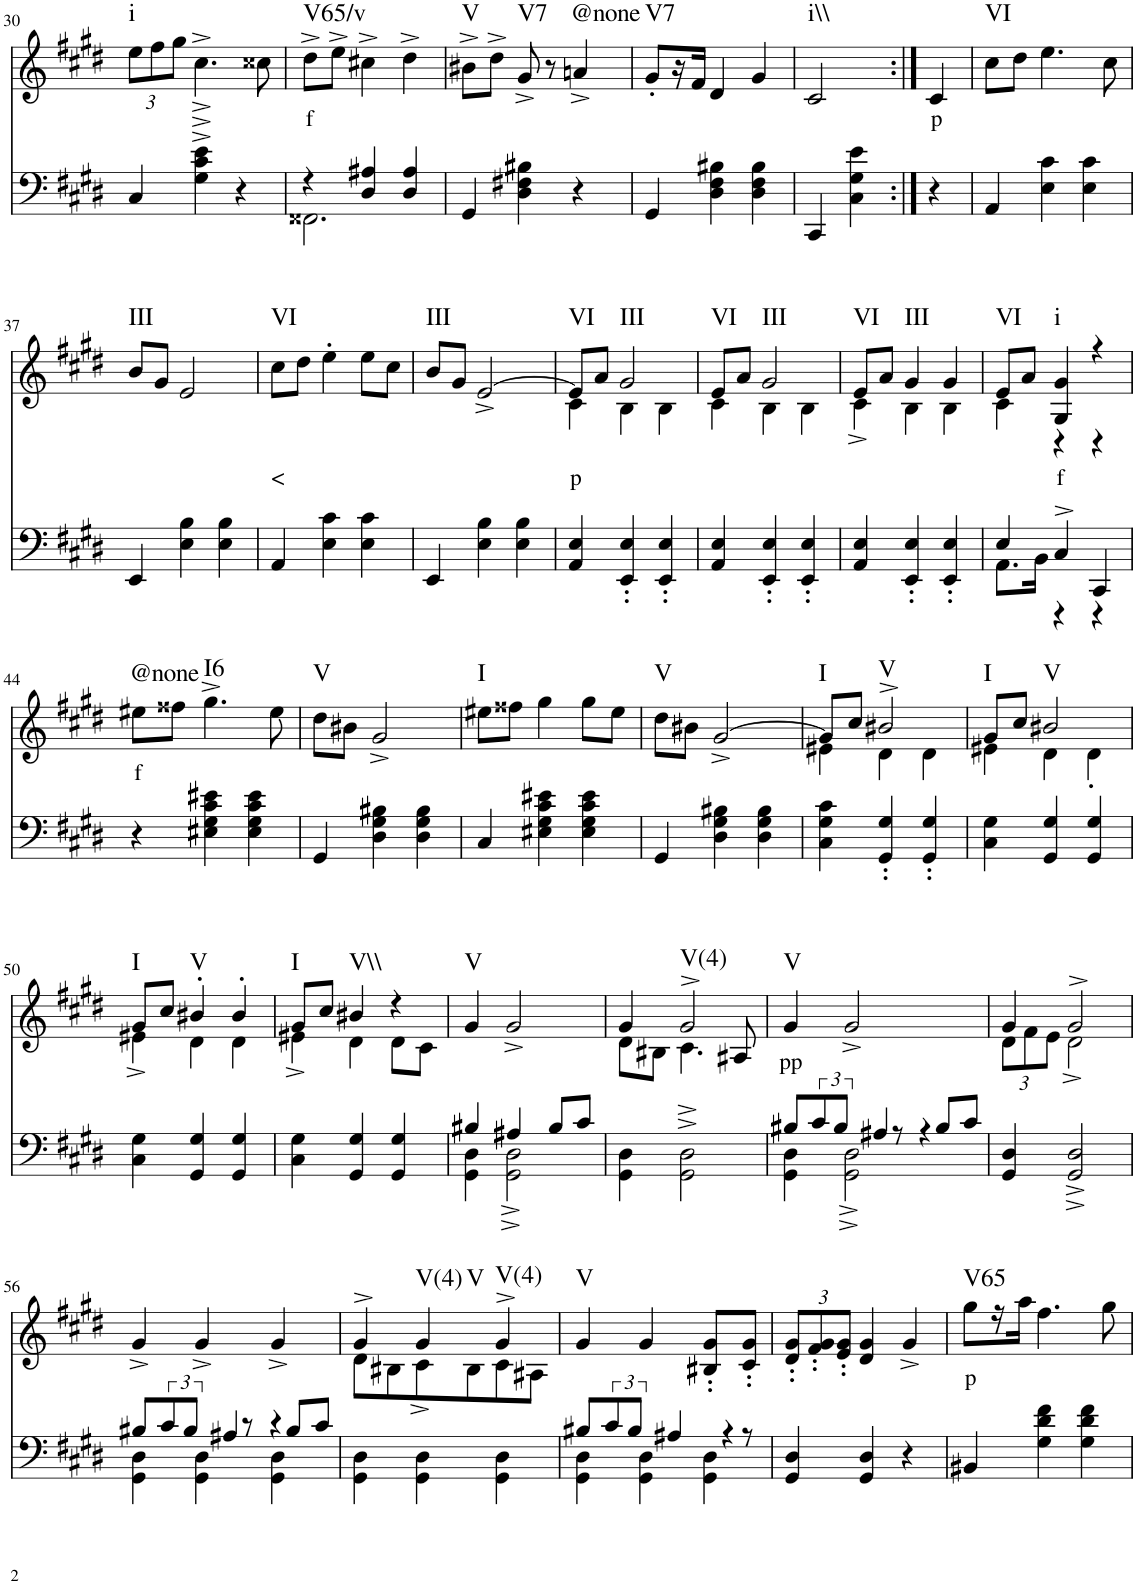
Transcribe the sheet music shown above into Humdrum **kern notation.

**kern	**kern	**text	**harte
*part2	*part1	*part1	*part1
*staff2	*staff1	*staff1	*
*I"piano	*I"piano	*	*
*I'Pno	*I'Pno	*	*
!!LO:PB:g=z
*clefF4	*clefG2	*	*
*k[f#c#g#d#]	*k[f#c#g#d#]	*	*
*c#:	*c#:	*	*
*M3/4	*M3/4	*	*
*	*Xbrackettup	*	*
=30	=30	=30	=30
!	!	!	!LO:H:kt=i
4C#/	12ee\L	.	N
.	12ff#\	.	.
.	12gg#\J	.	.
4G#\^ 4c#\^ 4e\^	4.cc#^\	.	.
4r	.	.	.
.	8cc##X\	.	.
=31	=31	=31	=31
*^	*	*	*
!	!	!	!LO:LY:b	!LO:H:kt=V65/v
4r	2.FF##X\	8dd#^\L	f	N
.	.	8ee^\J	.	.
4D#/ 4A#X/	.	4cc#X^\	.	.
4D#/ 4A#/	.	4dd#^\	.	.
*v	*v	*	*	*
=32	=32	=32	=32
!	!	!	!LO:H:kt=V
4GG#/	8b#X^\L	.	N
.	8dd#^\J	.	.
!	!	!	!LO:H:kt=V7
4D#\ 4F#X\ 4B#X\	8g#^/	.	N
.	8r	.	.
!	!	!	!LO:H:kt=@none
4r	4an^/	.	N
=33	=33	=33	=33
!	!	!	!LO:H:kt=V7
4GG#/	8g#'/L	.	N
.	16r	.	.
.	16f#/JJ	.	.
4D#\ 4F#\ 4B#X\	4d#/	.	.
4D#\ 4F#\ 4B#\	4g#/	.	.
=34	=34	=34	=34
!	!	!	!LO:H:kt=i\\
4CC#/	2c#/	.	N
4C#\ 4G#\ 4e\	.	.	.
=35:|!	=35:|!	=35:|!	=35:|!
!	!	!LO:LY:b	!
4r	4c#/	p	.
=36	=36	=36	=36
!	!	!	!LO:H:kt=VI
4AA/	8cc#\L	.	N
.	8dd#\J	.	.
4E\ 4c#\	4.ee\	.	.
4E\ 4c#\	.	.	.
.	8cc#\	.	.
!!LO:LB:g=z
=37	=37	=37	=37
!	!	!	!LO:H:kt=III
4EE/	8b/L	.	N
.	8g#/J	.	.
4E\ 4B\	2e/	.	.
4E\ 4B\	.	.	.
=38	=38	=38	=38
!	!	!LO:LY:b	!LO:H:kt=VI
4AA/	8cc#\L	<	N
.	8dd#\J	.	.
4E\ 4c#\	4ee'\	.	.
4E\ 4c#\	8ee\L	.	.
.	8cc#\J	.	.
=39	=39	=39	=39
!	!	!	!LO:H:kt=III
4EE/	8b/L	.	N
.	8g#/J	.	.
4E\ 4B\	[2e^/	.	.
4E\ 4B\	.	.	.
=40	=40	=40	=40
*	*^	*	*
!	!	!	!LO:LY:b	!LO:H:kt=VI
4AA/ 4E/	8e/L]	4c#\	p	N
.	8a/J	.	.	.
!	!	!	!	!LO:H:kt=III
4EE/' 4E/'	2g#/	4B\	.	N
4EE/' 4E/'	.	4B\	.	.
=41	=41	=41	=41	=41
!	!	!	!	!LO:H:kt=VI
4AA/ 4E/	8e/L	4c#\	.	N
.	8a/J	.	.	.
!	!	!	!	!LO:H:kt=III
4EE/' 4E/'	2g#/	4B\	.	N
4EE/' 4E/'	.	4B\	.	.
=42	=42	=42	=42	=42
!	!	!	!	!LO:H:kt=VI
4AA/ 4E/	8e/L	4c#^\	.	N
.	8a/J	.	.	.
!	!	!	!	!LO:H:kt=III
4EE/' 4E/'	4g#/	4B\	.	N
4EE/' 4E/'	4g#/	4B\	.	.
=43	=43	=43	=43	=43
*^	*	*	*	*
!	!	!	!	!	!LO:H:kt=VI
4E/	8.AA\L	8e/L	4c#\	.	N
.	.	8a/J	.	.	.
.	16BB\Jk	.	.	.	.
!	!	!	!	!LO:LY:b	!LO:H:kt=i
4C#^/	4r	4G#/ 4g#/	4r	f	N
4CC#/	4r	4r	4r	.	.
!!LO:LB:g=z
=44	=44	=44	=44	=44	=44
!	!	!	!	!LO:LY:b	!LO:H:kt=@none
*v	*v	*	*	*	*
*	*v	*v	*	*
4r	8ee#X\L	f	N
.	8ff##X\J	.	.
!	!	!	!LO:H:kt=I6
4E#X\ 4G#\ 4c#\ 4e#X\	4.gg#^\	.	N
4E#\ 4G#\ 4c#\ 4e#\	.	.	.
.	8ee#\	.	.
=45	=45	=45	=45
!	!	!	!LO:H:kt=V
4GG#/	8dd#\L	.	N
.	8b#X\J	.	.
4D#\ 4G#\ 4B#X\	2g#^/	.	.
4D#\ 4G#\ 4B#\	.	.	.
=46	=46	=46	=46
!	!	!	!LO:H:kt=I
4C#/	8ee#X\L	.	N
.	8ff##X\J	.	.
4E#X\ 4G#\ 4c#\ 4e#X\	4gg#\	.	.
4E#\ 4G#\ 4c#\ 4e#\	8gg#\L	.	.
.	8ee#\J	.	.
=47	=47	=47	=47
!	!	!	!LO:H:kt=V
4GG#/	8dd#\L	.	N
.	8b#X\J	.	.
4D#\ 4G#\ 4B#X\	[2g#^/	.	.
4D#\ 4G#\ 4B#\	.	.	.
=48	=48	=48	=48
*	*^	*	*
!	!	!	!	!LO:H:kt=I
4C#\ 4G#\ 4c#\	8g#/L]	4e#X\	.	N
.	8cc#/J	.	.	.
!	!	!	!	!LO:H:kt=V
4GG#/' 4G#/'	2b#X^/	4d#\	.	N
4GG#/' 4G#/'	.	4d#\	.	.
=49	=49	=49	=49	=49
!	!	!	!	!LO:H:kt=I
4C#\ 4G#\	8g#/L	4e#X\	.	N
.	8cc#/J	.	.	.
!	!	!	!	!LO:H:kt=V
4GG#/ 4G#/	2b#X/	4d#\	.	N
4GG#/ 4G#/	.	4d#'\	.	.
!!LO:LB:g=z	!!
=50	=50	=50	=50	=50
!	!	!	!	!LO:H:kt=I
4C#\ 4G#\	8g#/L	4e#X^\	.	N
.	8cc#/J	.	.	.
!	!	!	!	!LO:H:kt=V
4GG#/ 4G#/	4b#X'/	4d#\	.	N
4GG#/ 4G#/	4b#'/	4d#\	.	.
=51	=51	=51	=51	=51
!	!	!	!	!LO:H:kt=I
4C#\ 4G#\	8g#/L	4e#X^\	.	N
.	8cc#/J	.	.	.
!	!	!	!	!LO:H:kt=V\\
4GG#/ 4G#/	4b#X/	4d#\	.	N
4GG#/ 4G#/	4r	8d#\L	.	.
.	.	8c#\J	.	.
=52	=52	=52	=52	=52
*^	*	*	*	*
!	!	!	!	!	!LO:H:kt=V
*	*	*v	*v	*	*
4B#X/	4GG#\ 4D#\	4g#/	.	N
4A#X/	2GG#\^ 2D#\^	2g#^/	.	.
8B#/L	.	.	.	.
8c#/J	.	.	.	.
*v	*v	*	*	*
=53	=53	=53	=53
*	*^	*	*
4GG#\ 4D#\	4g#/	8d#\L	.	.
.	.	8B#X\J	.	.
!	!	!	!	!LO:H:kt=V(4)
2GG#\^ 2D#\^	2g#^/	4.c#\	.	N
.	.	8A#X/	.	.
=54	=54	=54	=54	=54
*^	*	*	*	*
!	!	!	!	!LO:LY:b	!LO:H:kt=V
*	*	*v	*v	*	*
8B#X/L	4GG#\ 4D#\	4g#/	pp	N
12c#/	.	.	.	.
12B#/J	.	.	.	.
.	2GG#\^ 2D#\^	2g#^/	.	.
4A#X/	.	.	.	.
8r	.	.	.	.
4r	.	.	.	.
.	4.ryy	4.ryy	.	.
8B#/L	.	.	.	.
[12c#/J	.	.	.	.
*v	*v	*	*	*
=55	=55	=55	=55
*	*^	*	*
4GG#/ 4D#/	4g#/	12d#\L	.	.
.	.	12f#\	.	.
.	.	12e\J	.	.
24c#/J]	2g#^/	2d#^\	.	.
2GG#/^ 2D#/^	.	.	.	.
.	24ryy	24ryy	.	.
*	*v	*v	*	*
!!LO:LB:g=z
=56	=56	=56	=56
*^	*	*	*
8B#X/L	4GG#\ 4D#\	4g#^/	.	.
12c#/	.	.	.	.
12B#/J	.	.	.	.
.	4GG#\ 4D#\	4g#^/	.	.
4A#X/	.	.	.	.
.	4GG#\ 4D#\	4g#^/	.	.
8r	.	.	.	.
4r	.	.	.	.
.	4.ryy	4.ryy	.	.
8B#/L	.	.	.	.
[12c#/J	.	.	.	.
*v	*v	*	*	*
=57	=57	=57	=57
*	*^	*	*
4GG#\ 4D#\	4g#^/	8d#\L	.	.
.	.	8B#X\	.	.
!	!	!	!	!LO:H:n=1:kt=V(4)
!	!	!	!	!LO:H:n=2:kt=V
24c#/J]	4g#/	8c#^\	.	N N
4GG#\ 4D#\	.	.	.	.
.	.	8B#\	.	.
!	!	!	!	!LO:H:kt=V(4)
.	4g#^/	8c#\	.	N
4GG#\ 4D#\	.	.	.	.
.	.	8A#X\J	.	.
.	24ryy	24ryy	.	.
=58	=58	=58	=58	=58
*^	*	*	*	*
!	!	!	!	!	!LO:H:kt=V
*	*	*v	*v	*	*
8B#X/L	4GG#\ 4D#\	4g#/	.	N
12c#/	.	.	.	.
12B#/J	.	.	.	.
.	4GG#\ 4D#\	4g#/	.	.
4A#X/	.	.	.	.
.	4GG#\ 4D#\	8B#X/' 8g#/'L	.	.
24%5r	.	.	.	.
.	.	8c#/' 8g#/'J	.	.
8r	8ryy	8ryy	.	.
*v	*v	*	*	*
=59	=59	=59	=59
4GG#/ 4D#/	12d#/' 12g#/'L	.	.
.	12f#/' 12g#/'	.	.
.	12e/' 12g#/'J	.	.
24r	4d#/ 4g#/	.	.
4GG#/ 4D#/	.	.	.
.	4g#^/	.	.
4r	.	.	.
.	24ryy	.	.
=60	=60	=60	=60
!	!	!LO:LY:b	!LO:H:kt=V65
4BB#X/	8gg#\L	p	N
.	16r	.	.
.	16aa\JJ	.	.
4G#\ 4d#\ 4f#\	4.ff#\	.	.
4G#\ 4d#\ 4f#\	.	.	.
.	8gg#\	.	.
=	=	=	=
*-	*-	*-	*-
